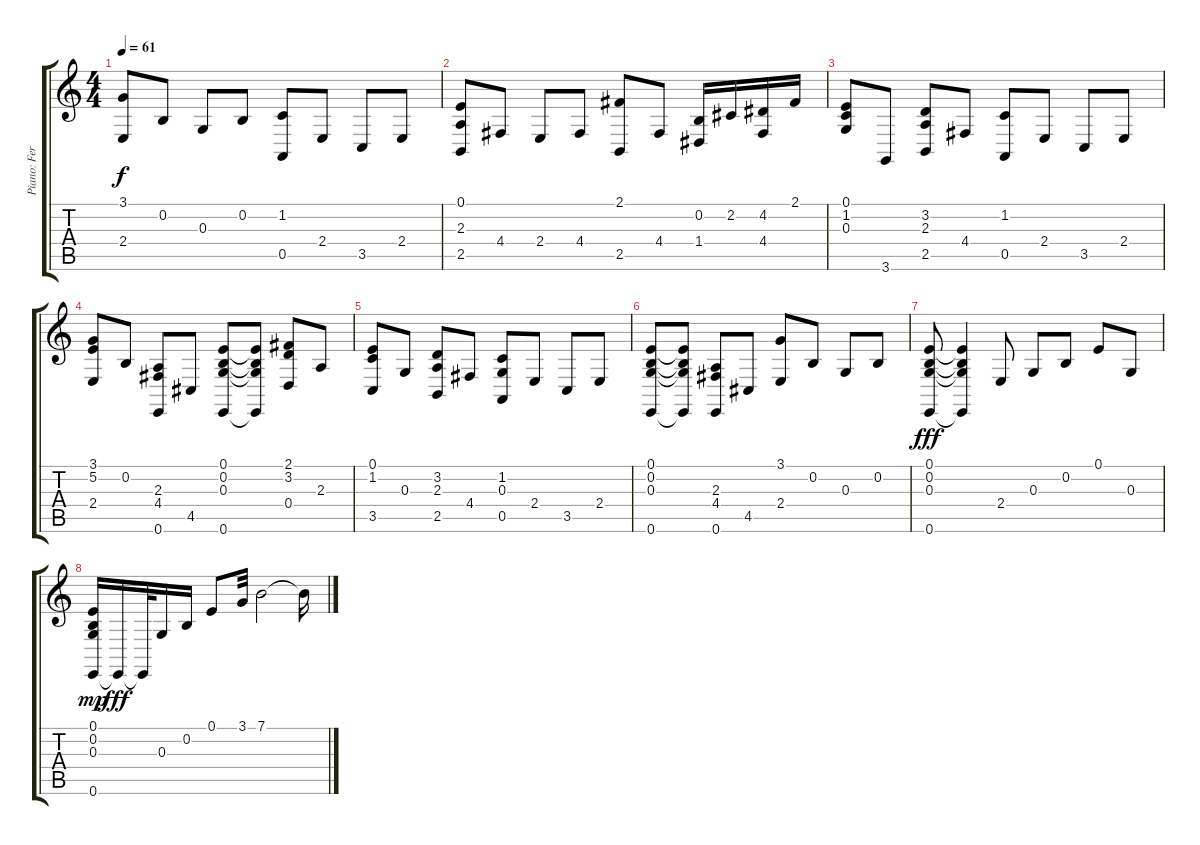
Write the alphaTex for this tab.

\track ("Piano: Fernando Muscolo" "Piano: Fer") {instrument electricpiano1}
\staff {score tabs}
\tuning (E4 B3 G3 D3 A2 E2) {hide}
\ts (4 4)
\tempo 61
\clef g2
\ks c
(3.1 2.4).8{dy f} 0.2.8 0.3.8 0.2.8 (1.2 0.5).8 2.4.8 3.5.8 2.4.8 |
(0.1 2.3 2.5).8 4.4.8 2.4.8 4.4.8 (2.1 2.5).8 4.4.8 (0.2 1.4).16 2.2.16 (4.2 4.4).16 2.1.16 |
(0.1 1.2 0.3).8 3.6.8 (3.2 2.3 2.5).8 4.4.8 (1.2 0.5).8 2.4.8 3.5.8 2.4.8 |
(3.1 5.2 2.4).8 0.2.8 (2.3 4.4 0.6).8 4.5.8 (0.1 0.2 0.3 0.6).8 (0.1{t} 0.2{t} 0.3{t} 0.6{t}).8 (2.1 3.2 0.4).8 2.3.8 |
(0.1 1.2 3.5).8 0.3.8 (3.2 2.3 2.5).8 4.4.8 (1.2 0.3 0.5).8 2.4.8 3.5.8 2.4.8 |
(0.1 0.2 0.3 0.6).8 (0.1{t} 0.2{t} 0.3{t} 0.6{t}).8 (2.3 4.4 0.6).8 4.5.8 (3.1 2.4).8 0.2.8 0.3.8 0.2.8 |
(0.1 0.2 0.3 0.6).8{dy fff} (0.1{t} 0.2{t} 0.3{t} 0.6{t}).4 2.4.8 0.3.8 0.2.8 0.1.8 0.3.8 |
(0.1 0.2 0.3 0.6).16{dy mp} 0.6{t}.16{dy fff} 0.6{t}.32 0.3.16 0.2.16 0.1.8 3.1.32 7.1.2 7.1{t}.16
